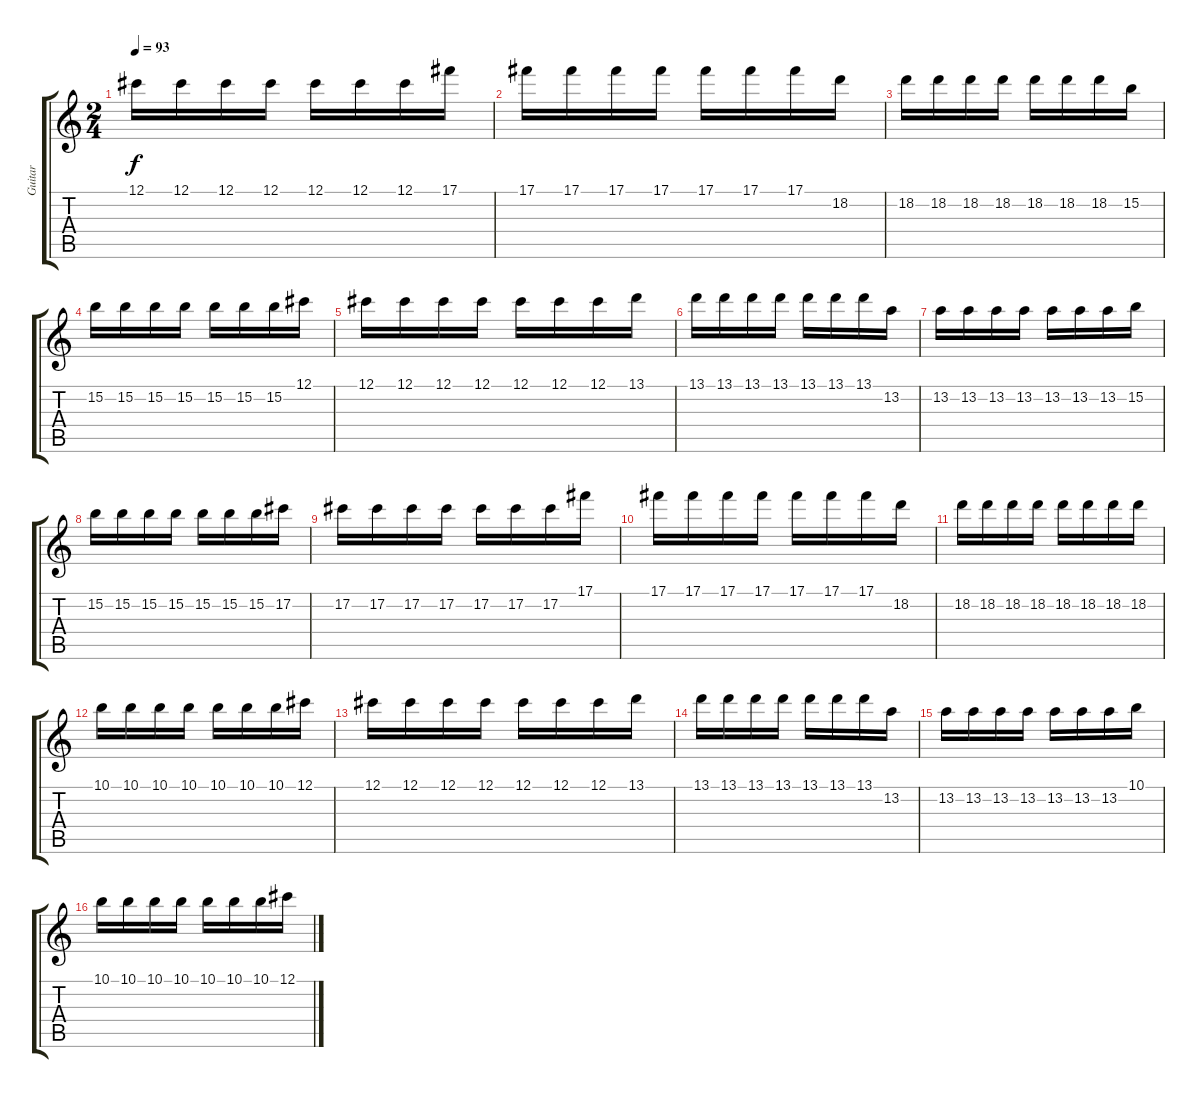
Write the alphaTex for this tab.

\track ("Guitar" "Guitar") {instrument distortionguitar}
\staff {score tabs}
\tuning (Db4 Ab3 E3 B2 Gb2 B1) {hide}
\ts (2 4)
\tempo 93
\clef g2
\ks c
12.1.16{dy f} 12.1.16 12.1.16 12.1.16 12.1.16 12.1.16 12.1.16 17.1.16 |
17.1.16 17.1.16 17.1.16 17.1.16 17.1.16 17.1.16 17.1.16 18.2.16 |
18.2.16 18.2.16 18.2.16 18.2.16 18.2.16 18.2.16 18.2.16 15.2.16 |
15.2.16 15.2.16 15.2.16 15.2.16 15.2.16 15.2.16 15.2.16 12.1.16 |
12.1.16 12.1.16 12.1.16 12.1.16 12.1.16 12.1.16 12.1.16 13.1.16 |
13.1.16 13.1.16 13.1.16 13.1.16 13.1.16 13.1.16 13.1.16 13.2.16 |
13.2.16 13.2.16 13.2.16 13.2.16 13.2.16 13.2.16 13.2.16 15.2.16 |
15.2.16 15.2.16 15.2.16 15.2.16 15.2.16 15.2.16 15.2.16 17.2.16 |
17.2.16 17.2.16 17.2.16 17.2.16 17.2.16 17.2.16 17.2.16 17.1.16 |
17.1.16 17.1.16 17.1.16 17.1.16 17.1.16 17.1.16 17.1.16 18.2.16 |
18.2.16 18.2.16 18.2.16 18.2.16 18.2.16 18.2.16 18.2.16 18.2.16 |
10.1.16 10.1.16 10.1.16 10.1.16 10.1.16 10.1.16 10.1.16 12.1.16 |
12.1.16 12.1.16 12.1.16 12.1.16 12.1.16 12.1.16 12.1.16 13.1.16 |
13.1.16 13.1.16 13.1.16 13.1.16 13.1.16 13.1.16 13.1.16 13.2.16 |
13.2.16 13.2.16 13.2.16 13.2.16 13.2.16 13.2.16 13.2.16 10.1.16 |
10.1.16 10.1.16 10.1.16 10.1.16 10.1.16 10.1.16 10.1.16 12.1.16
